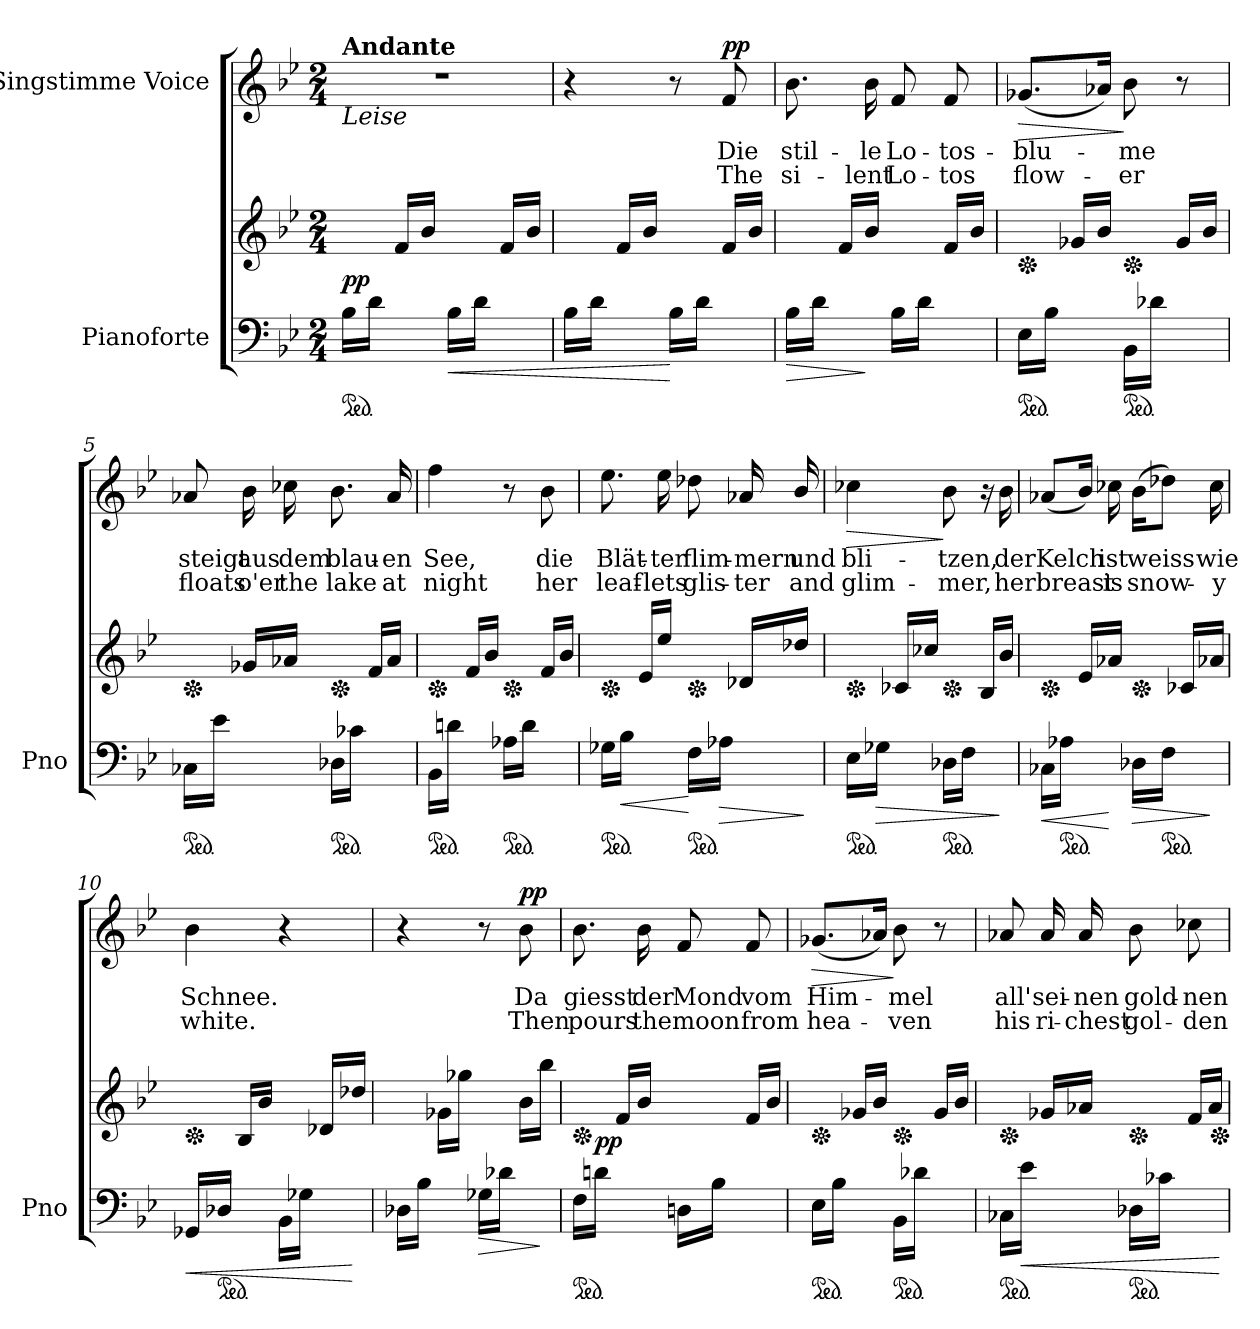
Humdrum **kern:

**kern	**kern	**dynam	**kern	**text	**text	**dynam
*part2	*part2	*part2	*part1	*part1	*part1	*part1
*staff3	*staff2	*staff2/3	*staff1	*staff1	*staff1	*staff1
*I"Pianoforte	*	*	*I"Singstimme Voice	*	*	*
*I'Pno	*	*	*	*	*	*
*clefF4	*clefG2	*	*clefG2	*	*	*
*k[b-e-]	*k[b-e-]	*	*k[b-e-]	*	*	*
*M2/4	*M2/4	*	*M2/4	*	*	*
*ped	*	*	*	*	*	*
=1	=1	=1	=1	=1	=1	=1
*	*^	*	*	*	*	*
!	!	!	!	!LO:TX:a:B:t=Andante	!	!	!
!	!	!	!	!LO:TX:b:i:t=Leise	!	!	!
!	!	!	!LO:DY:a=2	!	!	!	!
(16B-\LL	2ryy	8ryy	pp	2r	.	.	.
16d\JJ	.	.	.	.	.	.	.
8ryy	.	16f/LL	.	.	.	.	.
.	.	16b-/JJ)	.	.	.	.	.
!	!	!	!LO:HP:b=2	!	!	!	!
(16B-\LL	.	8ryy	<	.	.	.	.
16d\JJ	.	.	.	.	.	.	.
8ryy	.	16f/LL	.	.	.	.	.
.	.	16b-/JJ)	.	.	.	.	.
=2	=2	=2	=2	=2	=2	=2	=2
(16B-\LL	2ryy	8ryy	.	4r	.	.	.
16d\JJ	.	.	.	.	.	.	.
8ryy	.	16f/LL	.	.	.	.	.
.	.	16b-/JJ)	.	.	.	.	.
(16B-\LL	.	8ryy	[	8r	.	.	.
16d\JJ	.	.	.	.	.	.	.
!	!	!	!	!	!LO:LY:b	!LO:LY:b	!LO:DY:a
8ryy	.	16f/LL	.	8f/	Die	The	pp
.	.	16b-/JJ)	.	.	.	.	.
=3	=3	=3	=3	=3	=3	=3	=3
!	!	!	!LO:HP:b=2	!	!LO:LY:b	!LO:LY:b	!
(16B-\LL	2ryy	8ryy	>	8.b-\	stil-	si-	.
16d\JJ	.	.	.	.	.	.	.
8ryy	.	16f/LL	.	.	.	.	.
!	!	!	!	!	!LO:LY:b	!LO:LY:b	!
.	.	16b-/JJ)	]	16b-\	-le	-lent	.
!	!	!	!	!	!LO:LY:b	!LO:LY:b	!
(16B-\LL	.	8ryy	.	8f/	Lo-	Lo-	.
16d\JJ	.	.	.	.	.	.	.
!	!	!	!	!	!LO:LY:b	!LO:LY:b	!
8ryy	.	16f/LL	.	8f/	-tos-	-tos	.
.	.	16b-/JJ)	.	.	.	.	.
=4	=4	=4	=4	=4	=4	=4	=4
*ped	*	*	*	*	*	*	*
*	*Xped	*	*	*	*	*	*
!	!	!	!	!	!LO:LY:b	!LO:LY:b	!LO:HP:b
(16E-\LL	2ryy	8ryy	.	(8.g-X/L	-blu-	flow-	>
16B-\JJ	.	.	.	.	.	.	.
8ryy	.	16g-X/LL	.	.	.	.	.
.	.	16b-/JJ)	.	16a-X/Jk)	.	.	.
*ped	*	*	*	*	*	*	*
*	*Xped	*	*	*	*	*	*
!	!	!	!	!	!LO:LY:b	!LO:LY:b	!
(16BB-\LL	.	8ryy	.	8b-\	-me	-er	]
16d-X\JJ	.	.	.	.	.	.	.
8ryy	.	16g-/LL	.	8r	.	.	.
.	.	16b-/JJ)	.	.	.	.	.
!!LO:LB:g=z
=5	=5	=5	=5	=5	=5	=5	=5
*ped	*	*	*	*	*	*	*
*	*Xped	*	*	*	*	*	*
!	!	!	!	!	!LO:LY:b	!LO:LY:b	!
(16C-X\LL	2ryy	8ryy	.	8a-X/	steigt	floats	.
16e-\JJ	.	.	.	.	.	.	.
!	!	!	!	!	!LO:LY:b	!LO:LY:b	!
8ryy	.	16g-X/LL	.	16b-\	aus	o'er	.
!	!	!	!	!	!LO:LY:b	!LO:LY:b	!
.	.	16a-X/JJ)	.	16cc-X\	dem	the	.
*ped	*	*	*	*	*	*	*
*	*Xped	*	*	*	*	*	*
!	!	!	!	!	!LO:LY:b	!LO:LY:b	!
(16D-X\LL	.	8ryy	.	8.b-\	blau-	lake	.
16c-X\JJ	.	.	.	.	.	.	.
8ryy	.	16f/LL	.	.	.	.	.
!	!	!	!	!	!LO:LY:b	!LO:LY:b	!
.	.	16a-/JJ)	.	16a-/	-en	at	.
=6	=6	=6	=6	=6	=6	=6	=6
*ped	*	*	*	*	*	*	*
*	*Xped	*	*	*	*	*	*
!	!	!	!	!	!LO:LY:b	!LO:LY:b	!
(16BB-\LL	2ryy	8ryy	.	4ff\	See,	night	.
16dn\JJ	.	.	.	.	.	.	.
8ryy	.	16f/LL	.	.	.	.	.
.	.	16b-/JJ)	.	.	.	.	.
*ped	*	*	*	*	*	*	*
*	*Xped	*	*	*	*	*	*
(16A-X\LL	.	8ryy	.	8r	.	.	.
16d\JJ	.	.	.	.	.	.	.
!	!	!	!	!	!LO:LY:b	!LO:LY:b	!
8ryy	.	16f/LL	.	8b-\	die	her	.
.	.	16b-/JJ)	.	.	.	.	.
=7	=7	=7	=7	=7	=7	=7	=7
*ped	*	*	*	*	*	*	*
*	*Xped	*	*	*	*	*	*
!	!	!	!	!	!LO:LY:b	!LO:LY:b	!
(16G-X\LL	2ryy	8ryy	.	8.ee-\	Blät-	leaf-	.
!	!	!	!LO:HP:b=2	!	!	!	!
16B-\JJ	.	.	<	.	.	.	.
8ryy	.	16e-/LL	.	.	.	.	.
!	!	!	!	!	!LO:LY:b	!LO:LY:b	!
.	.	16ee-/JJ)	.	16ee-\	-ter	-lets	.
*ped	*	*	*	*	*	*	*
*	*Xped	*	*	*	*	*	*
!	!	!	!	!	!LO:LY:b	!LO:LY:b	!
(16F\LL	.	8ryy	[	8dd-X\	flim-	glis-	.
!	!	!	!LO:HP:b=2	!	!	!	!
16A-X\JJ	.	.	>	.	.	.	.
!	!	!	!	!	!LO:LY:b	!LO:LY:b	!
8ryy	.	16d-X/LL	.	16a-X/	-mern	-ter	.
!	!	!	!	!	!LO:LY:b	!LO:LY:b	!
.	.	16dd-X/JJ)	.	16b-/	und	and	.
*	*v	*v	*	*	*	*	*
.	.	]	.	.	.	.
=8	=8	=8	=8	=8	=8	=8
*ped	*	*	*	*	*	*
*	*Xped	*	*	*	*	*
*	*^	*	*	*	*	*
!	!	!	!	!	!LO:LY:b	!LO:LY:b	!LO:HP:b
(16E-\LL	2ryy	8ryy	.	4cc-X\	bli-	glim-	>
!	!	!	!LO:HP:b=2	!	!	!	!
16G-X\JJ	.	.	>	.	.	.	.
8ryy	.	16c-X/LL	.	.	.	.	.
.	.	16cc-X/JJ)	.	.	.	.	.
*ped	*	*	*	*	*	*	*
*	*Xped	*	*	*	*	*	*
!	!	!	!	!	!LO:LY:b	!LO:LY:b	!
(16D-X\LL	.	8ryy	.	8b-\	-tzen,	-mer,	]
16F\JJ	.	.	.	.	.	.	.
8ryy	.	16B-/LL	.	16r	.	.	.
!	!	!	!	!	!LO:LY:b	!LO:LY:b	!
.	.	16b-/JJ)	]	16b-\	der	her	.
!!LO:LB:g=z
=9	=9	=9	=9	=9	=9	=9	=9
!	!	!	!LO:HP:b=2	!	!	!	!
*	*Xped	*	*	*	*	*	*
!	!	!	!	!	!LO:LY:b	!LO:LY:b	!
(16C-X\LL	2ryy	8ryy	<	(8a-X/L	Kelch	breast	.
*ped	*	*	*	*	*	*	*
16A-X\JJ	.	.	.	.	.	.	.
8ryy	.	16e-/LL	.	16b-/Jk)	.	.	.
!	!	!	!	!	!LO:LY:b	!LO:LY:b	!
.	.	16a-X/JJ)	[	16cc-X\	ist	is	.
!	!	!	!LO:HP:b=2	!	!	!	!
*	*Xped	*	*	*	*	*	*
!	!	!	!	!	!LO:LY:b	!LO:LY:b	!
(16D-X\LL	.	8ryy	>	(16b-\KL	weiss	snow-	.
*ped	*	*	*	*	*	*	*
16F\JJ	.	.	.	8dd-X\J)	.	.	.
8ryy	.	16c-X/LL	.	.	.	.	.
!	!	!	!	!	!LO:LY:b	!LO:LY:b	!
.	.	16a-X/JJ)	]	16cc-\	wie	-y	.
=10	=10	=10	=10	=10	=10	=10	=10
!	!	!	!LO:HP:b=2	!	!	!	!
*	*Xped	*	*	*	*	*	*
!	!	!	!	!	!LO:LY:b	!LO:LY:b	!
(>16GG-X/LL	2ryy	8ryy	<	4b-\	Schnee.	white.	.
*ped	*	*	*	*	*	*	*
16D-X/JJ	.	.	.	.	.	.	.
8ryy	.	16B-/LL	.	.	.	.	.
.	.	16b-/JJ)	.	.	.	.	.
(16BB-\LL	.	8ryy	.	4r	.	.	.
16G-X\JJ	.	.	.	.	.	.	.
8ryy	.	16d-X/LL	.	.	.	.	.
.	.	16dd-X/JJ)	[	.	.	.	.
=11	=11	=11	=11	=11	=11	=11	=11
(>16D-X\LL	2ryy	8ryy	.	4r	.	.	.
16B-\JJ	.	.	.	.	.	.	.
8ryy	.	16g-X\LL	.	.	.	.	.
.	.	16gg-X\JJ)	.	.	.	.	.
!	!	!	!LO:HP:b=2	!	!	!	!
(16G-X\LL	.	8ryy	>	8r	.	.	.
16d-X\JJ	.	.	.	.	.	.	.
!	!	!	!	!	!LO:LY:b	!LO:LY:b	!LO:DY:a
8ryy	.	16b-\LL	.	8b-\	Da	Then	pp
.	.	16bb-\JJ)	]	.	.	.	.
=12	=12	=12	=12	=12	=12	=12	=12
*ped	*	*	*	*	*	*	*
*	*Xped	*	*	*	*	*	*
!	!	!	!	!	!LO:LY:b	!LO:LY:b	!
(>16F\LL	2ryy	8ryy	.	8.b-\	giesst	pours	.
!	!	!	!LO:DY:a=2	!	!	!	!
16dn\JJ	.	.	pp	.	.	.	.
8ryy	.	16f/LL	.	.	.	.	.
!	!	!	!	!	!LO:LY:b	!LO:LY:b	!
.	.	16b-/JJ)	.	16b-\	der	the	.
!	!	!	!	!	!LO:LY:b	!LO:LY:b	!
(16Dn\LL	.	8ryy	.	8f/	Mond	moon	.
16B-\JJ	.	.	.	.	.	.	.
!	!	!	!	!	!LO:LY:b	!LO:LY:b	!
8ryy	.	16f/LL	.	8f/	vom	from	.
.	.	16b-/JJ)	.	.	.	.	.
!!LO:LB:g=z
=13	=13	=13	=13	=13	=13	=13	=13
*ped	*	*	*	*	*	*	*
*	*Xped	*	*	*	*	*	*
!	!	!	!	!	!LO:LY:b	!LO:LY:b	!LO:HP:b
(>16E-\LL	2ryy	8ryy	.	(8.g-X/L	Him-	hea-	>
16B-\JJ	.	.	.	.	.	.	.
8ryy	.	16g-X/LL	.	.	.	.	.
.	.	16b-/JJ)	.	16a-X/Jk)	.	.	.
*ped	*	*	*	*	*	*	*
*	*Xped	*	*	*	*	*	*
!	!	!	!	!	!LO:LY:b	!LO:LY:b	!
(16BB-\LL	.	8ryy	.	8b-\	-mel	-ven	]
16d-X\JJ	.	.	.	.	.	.	.
8ryy	.	16g-/LL	.	8r	.	.	.
.	.	16b-/JJ)	.	.	.	.	.
!!LO:PB:g=z
=14	=14	=14	=14	=14	=14	=14	=14
*ped	*	*	*	*	*	*	*
*	*Xped	*	*	*	*	*	*
!	!	!	!	!	!LO:LY:b	!LO:LY:b	!
(>16C-X\LL	2ryy	8ryy	.	8a-X/	all'	his	.
!	!	!	!LO:HP:b=2	!	!	!	!
16e-\JJ	.	.	<	.	.	.	.
!	!	!	!	!	!LO:LY:b	!LO:LY:b	!
8ryy	.	16g-X/LL	.	16a-/	sei-	ri-	.
!	!	!	!	!	!LO:LY:b	!LO:LY:b	!
.	.	16a-X/JJ)	.	16a-/	-nen	-chest	.
*ped	*	*	*	*	*	*	*
*	*Xped	*	*	*	*	*	*
!	!	!	!	!	!LO:LY:b	!LO:LY:b	!
(16D-X\LL	.	8ryy	.	8b-\	gold-	gol-	.
16c-X\JJ	.	.	.	.	.	.	.
!	!	!	!	!	!LO:LY:b	!LO:LY:b	!
8ryy	.	16f/LL	.	8cc-X\	-nen	-den	.
.	.	16a-/JJ)	.	.	.	.	.
*	*v	*v	*	*	*	*	*
.	.	[	.	.	.	.
*	*Xped	*	*	*	*	*
=	=	=	=	=	=	=
*-	*-	*-	*-	*-	*-	*-
